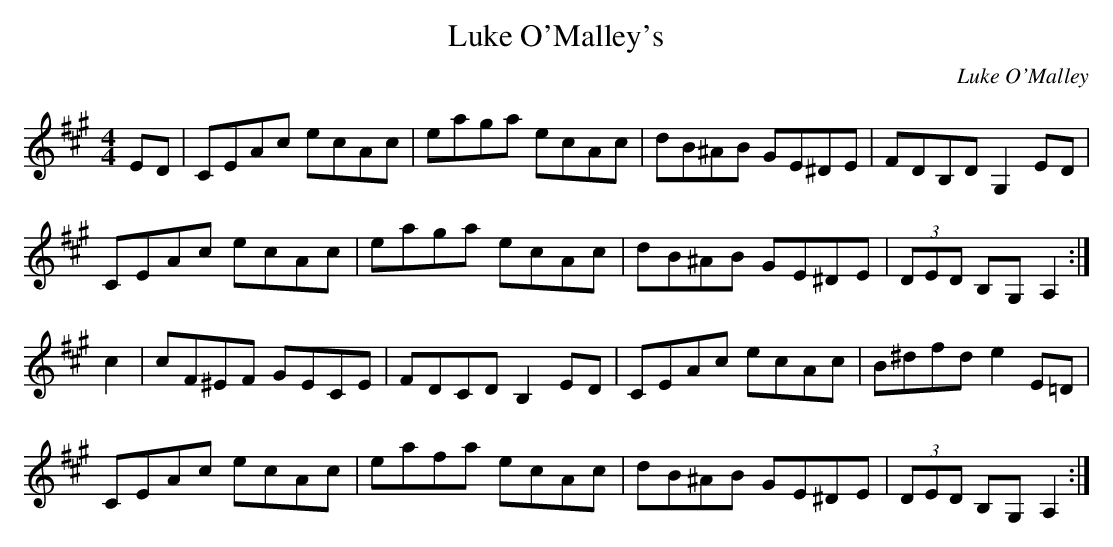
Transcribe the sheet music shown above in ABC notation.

X:1
T: Luke O'Malley's
C: Luke O'Malley
M: 4/4
L: 1/8
K: A
ED | CEAc ecAc | eaga ecAc | dB^AB GE^DE |\
FDB,D G,2 ED |
CEAc ecAc | eaga ecAc | dB^AB GE^DE |\
(3DED B,G, A,2 :|
c2 | cF^EF GECE | FDCD B,2 ED | CEAc ecAc |\
B^dfd e2 E=D |
CEAc ecAc | eafa ecAc | dB^AB GE^DE |\
(3DED B,G, A,2 :|
